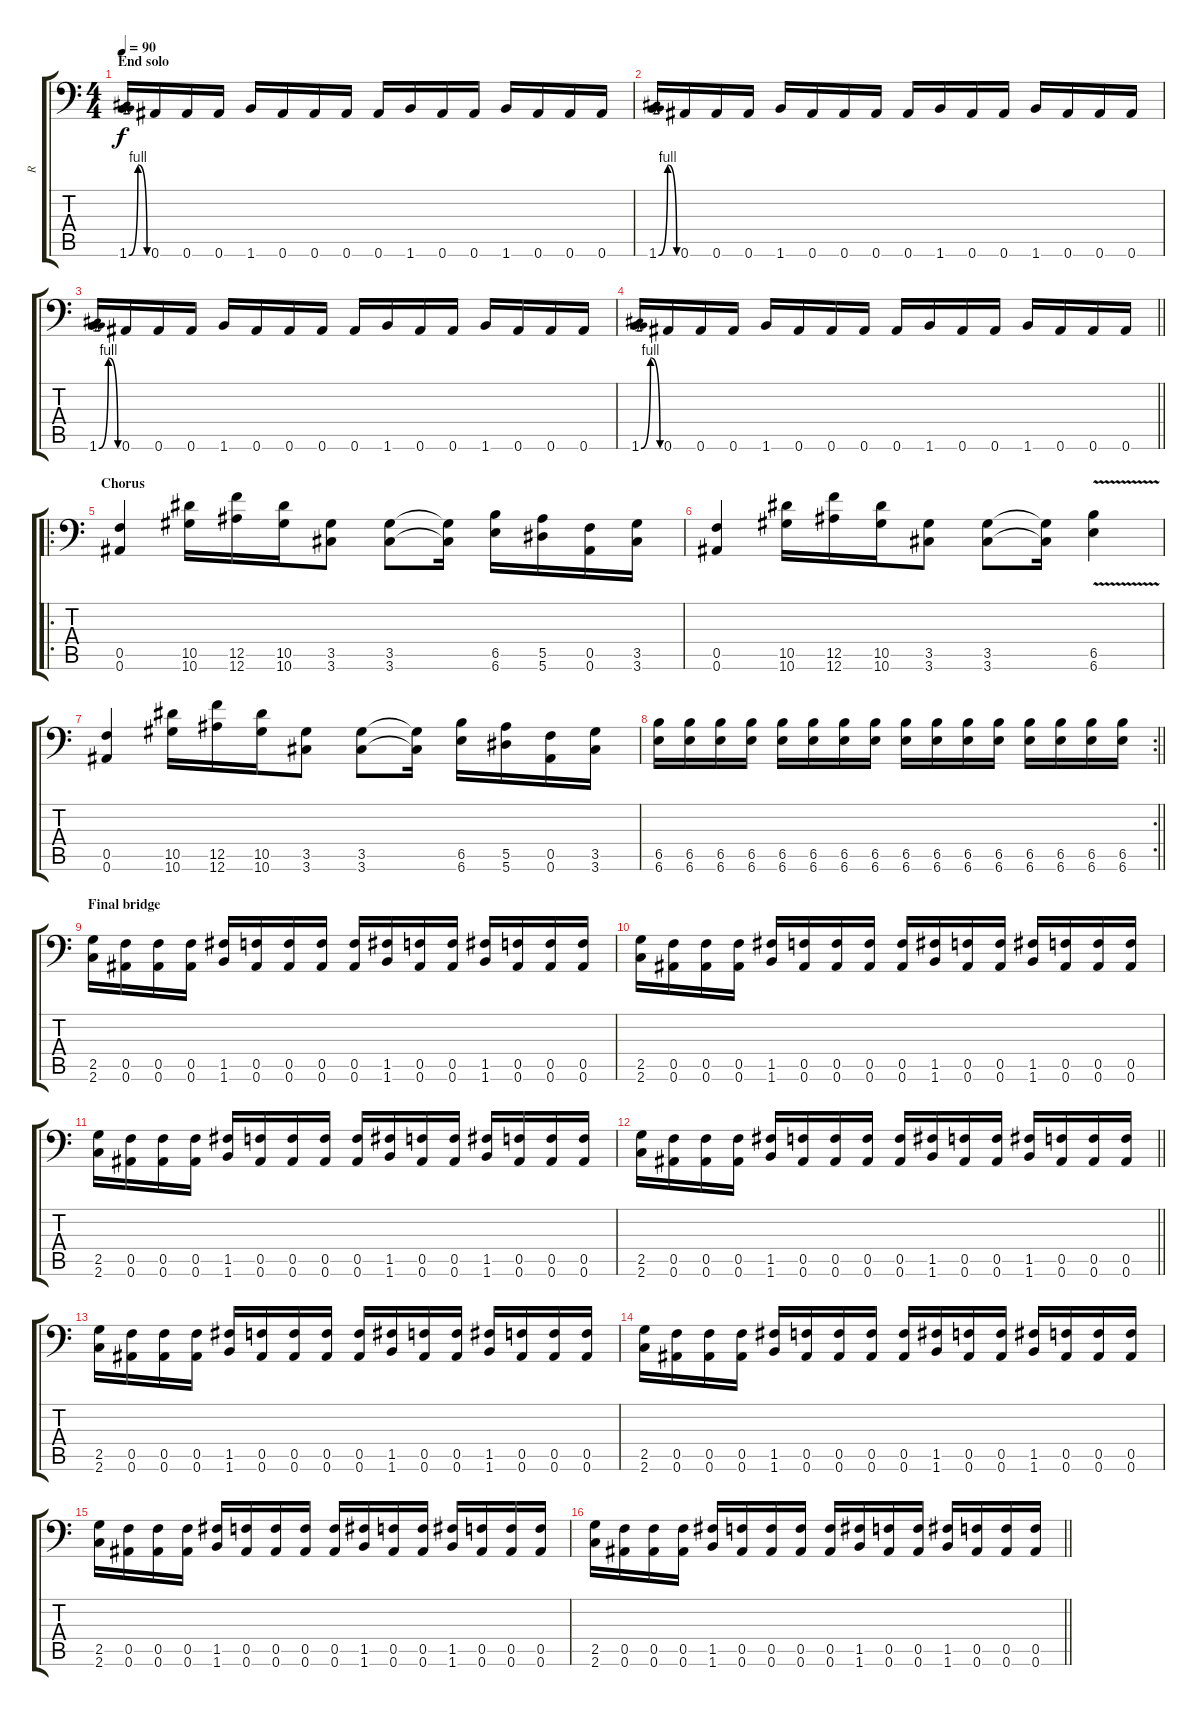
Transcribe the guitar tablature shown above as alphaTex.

\track ("R" "R") {instrument distortionguitar}
\staff {score tabs}
\tuning (C4 G3 Eb3 Bb2 F2 Bb1) {hide}
\ts (4 4)
\section ("" "End solo")
\tempo 90
\clef f4
\ks c
1.6{be (bendrelease 0 0 15 4 45 4 60 0)}.16{dy f} 0.6.16 0.6.16 0.6.16 1.6.16 0.6.16 0.6.16 0.6.16 0.6.16 1.6.16 0.6.16 0.6.16 1.6.16 0.6.16 0.6.16 0.6.16 |
1.6{be (bendrelease 0 0 15 4 45 4 60 0)}.16 0.6.16 0.6.16 0.6.16 1.6.16 0.6.16 0.6.16 0.6.16 0.6.16 1.6.16 0.6.16 0.6.16 1.6.16 0.6.16 0.6.16 0.6.16 |
1.6{be (bendrelease 0 0 15 4 45 4 60 0)}.16 0.6.16 0.6.16 0.6.16 1.6.16 0.6.16 0.6.16 0.6.16 0.6.16 1.6.16 0.6.16 0.6.16 1.6.16 0.6.16 0.6.16 0.6.16 |
\barLineRight lightlight
1.6{be (bendrelease 0 0 15 4 45 4 60 0)}.16 0.6.16 0.6.16 0.6.16 1.6.16 0.6.16 0.6.16 0.6.16 0.6.16 1.6.16 0.6.16 0.6.16 1.6.16 0.6.16 0.6.16 0.6.16 |
\ro
\section ("" "Chorus")
(0.5 0.6).4 (10.5 10.6).16 (12.5 12.6).16 (10.5 10.6).16 (3.5 3.6).8 (3.5 3.6).8 (3.5{t} 3.6{t}).16 (6.5 6.6).16 (5.5 5.6).16 (0.5 0.6).16 (3.5 3.6).16 |
(0.5 0.6).4 (10.5 10.6).16 (12.5 12.6).16 (10.5 10.6).16 (3.5 3.6).8 (3.5 3.6).8 (3.5{t} 3.6{t}).16 (6.5{v} 6.6{v}).4 |
(0.5 0.6).4 (10.5 10.6).16 (12.5 12.6).16 (10.5 10.6).16 (3.5 3.6).8 (3.5 3.6).8 (3.5{t} 3.6{t}).16 (6.5 6.6).16 (5.5 5.6).16 (0.5 0.6).16 (3.5 3.6).16 |
\rc 2
\barLineRight lightlight
(6.5 6.6).16 (6.5 6.6).16 (6.5 6.6).16 (6.5 6.6).16 (6.5 6.6).16 (6.5 6.6).16 (6.5 6.6).16 (6.5 6.6).16 (6.5 6.6).16 (6.5 6.6).16 (6.5 6.6).16 (6.5 6.6).16 (6.5 6.6).16 (6.5 6.6).16 (6.5 6.6).16 (6.5 6.6).16 |
\section ("" "Final bridge")
(2.5 2.6).16 (0.5 0.6).16 (0.5 0.6).16 (0.5 0.6).16 (1.5 1.6).16 (0.5 0.6).16 (0.5 0.6).16 (0.5 0.6).16 (0.5 0.6).16 (1.5 1.6).16 (0.5 0.6).16 (0.5 0.6).16 (1.5 1.6).16 (0.5 0.6).16 (0.5 0.6).16 (0.5 0.6).16 |
(2.5 2.6).16 (0.5 0.6).16 (0.5 0.6).16 (0.5 0.6).16 (1.5 1.6).16 (0.5 0.6).16 (0.5 0.6).16 (0.5 0.6).16 (0.5 0.6).16 (1.5 1.6).16 (0.5 0.6).16 (0.5 0.6).16 (1.5 1.6).16 (0.5 0.6).16 (0.5 0.6).16 (0.5 0.6).16 |
(2.5 2.6).16 (0.5 0.6).16 (0.5 0.6).16 (0.5 0.6).16 (1.5 1.6).16 (0.5 0.6).16 (0.5 0.6).16 (0.5 0.6).16 (0.5 0.6).16 (1.5 1.6).16 (0.5 0.6).16 (0.5 0.6).16 (1.5 1.6).16 (0.5 0.6).16 (0.5 0.6).16 (0.5 0.6).16 |
\barLineRight lightlight
(2.5 2.6).16 (0.5 0.6).16 (0.5 0.6).16 (0.5 0.6).16 (1.5 1.6).16 (0.5 0.6).16 (0.5 0.6).16 (0.5 0.6).16 (0.5 0.6).16 (1.5 1.6).16 (0.5 0.6).16 (0.5 0.6).16 (1.5 1.6).16 (0.5 0.6).16 (0.5 0.6).16 (0.5 0.6).16 |
(2.5 2.6).16 (0.5 0.6).16 (0.5 0.6).16 (0.5 0.6).16 (1.5 1.6).16 (0.5 0.6).16 (0.5 0.6).16 (0.5 0.6).16 (0.5 0.6).16 (1.5 1.6).16 (0.5 0.6).16 (0.5 0.6).16 (1.5 1.6).16 (0.5 0.6).16 (0.5 0.6).16 (0.5 0.6).16 |
(2.5 2.6).16 (0.5 0.6).16 (0.5 0.6).16 (0.5 0.6).16 (1.5 1.6).16 (0.5 0.6).16 (0.5 0.6).16 (0.5 0.6).16 (0.5 0.6).16 (1.5 1.6).16 (0.5 0.6).16 (0.5 0.6).16 (1.5 1.6).16 (0.5 0.6).16 (0.5 0.6).16 (0.5 0.6).16 |
(2.5 2.6).16 (0.5 0.6).16 (0.5 0.6).16 (0.5 0.6).16 (1.5 1.6).16 (0.5 0.6).16 (0.5 0.6).16 (0.5 0.6).16 (0.5 0.6).16 (1.5 1.6).16 (0.5 0.6).16 (0.5 0.6).16 (1.5 1.6).16 (0.5 0.6).16 (0.5 0.6).16 (0.5 0.6).16 |
\barLineRight lightlight
(2.5 2.6).16 (0.5 0.6).16 (0.5 0.6).16 (0.5 0.6).16 (1.5 1.6).16 (0.5 0.6).16 (0.5 0.6).16 (0.5 0.6).16 (0.5 0.6).16 (1.5 1.6).16 (0.5 0.6).16 (0.5 0.6).16 (1.5 1.6).16 (0.5 0.6).16 (0.5 0.6).16 (0.5 0.6).16
